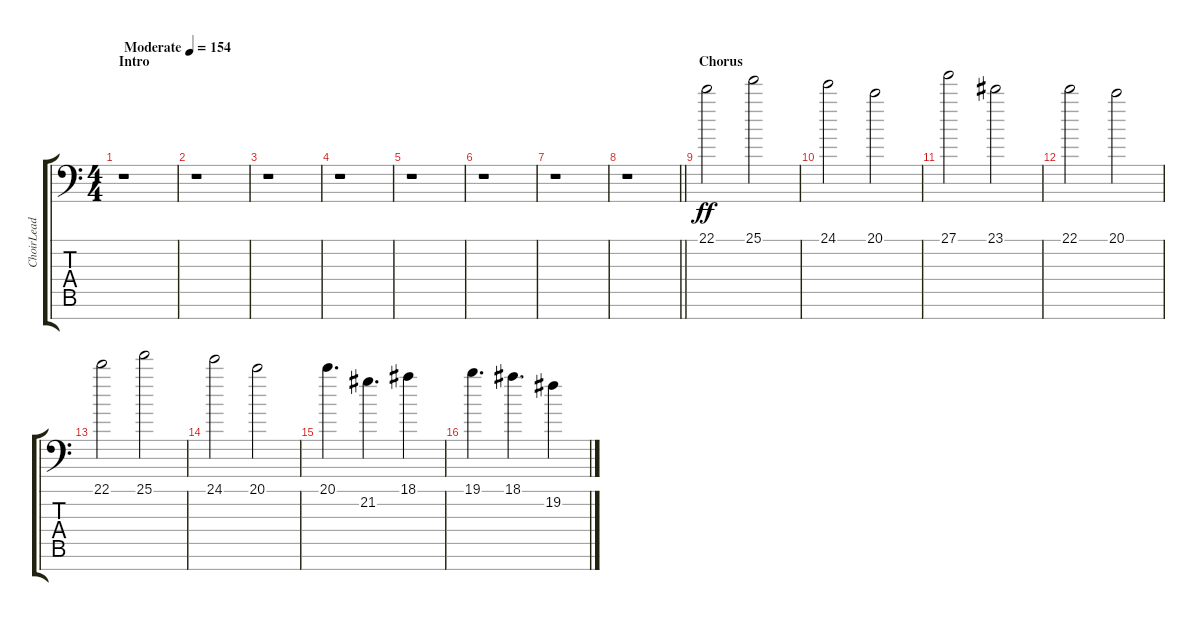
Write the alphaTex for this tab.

\track ("ChoirLead" "ChoirLead") {instrument synthvoice}
\staff {score tabs}
\tuning (E4 B3 G3 D3 A2 E2 C-1) {hide}
\ts (4 4)
\section ("" "Intro")
\tempo (154 "Moderate")
\clef f4
\ks c
r.1{dy ff instrument synthvoice} |
r.1 |
r.1 |
r.1 |
r.1 |
r.1 |
r.1 |
\barLineRight lightlight
r.1 |
\section ("" "Chorus")
22.1.2 25.1.2 |
24.1.2 20.1.2 |
27.1.2 23.1.2 |
22.1.2 20.1.2 |
22.1.2 25.1.2 |
24.1.2 20.1.2 |
20.1.4{d} 21.2.4{d} 18.1.4 |
19.1.4{d} 18.1.4{d} 19.2.4
